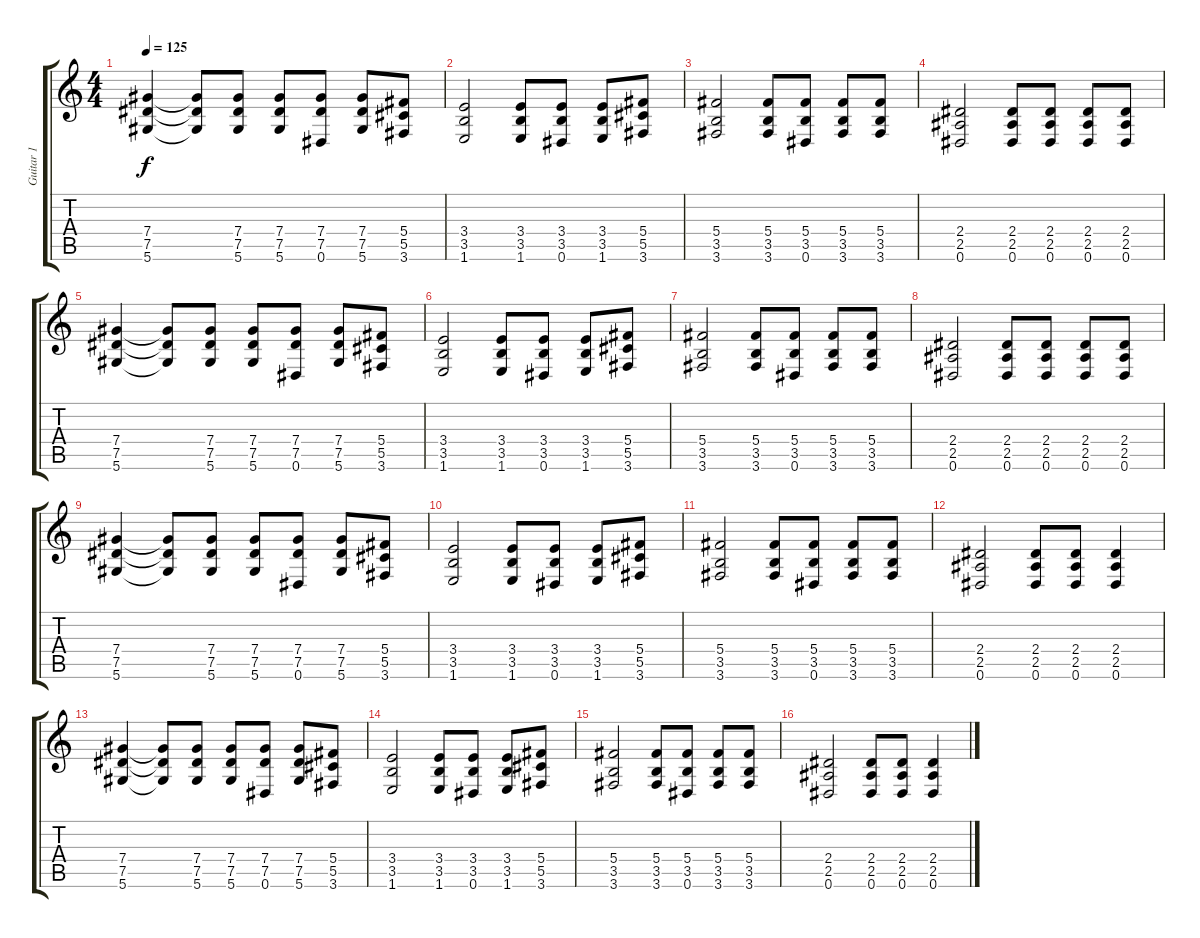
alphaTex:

\track ("Guitar 1" "Guitar 1") {instrument distortionguitar}
\staff {score tabs}
\tuning (Eb4 Bb3 Gb3 Db3 Ab2 Eb2) {hide}
\ts (4 4)
\tempo 125
\clef g2
\ks c
(7.4 7.5 5.6).4{dy f} (7.4{t} 7.5{t} 5.6{t}).8 (7.4 7.5 5.6).8 (7.4 7.5 5.6).8 (7.4 7.5 0.6).8 (7.4 7.5 5.6).8 (5.4 5.5 3.6).8 |
(3.4 3.5 1.6).2 (3.4 3.5 1.6).8 (3.4 3.5 0.6).8 (3.4 3.5 1.6).8 (5.4 5.5 3.6).8 |
(5.4 3.5 3.6).2 (5.4 3.5 3.6).8 (5.4 3.5 0.6).8 (5.4 3.5 3.6).8 (5.4 3.5 3.6).8 |
(2.4 2.5 0.6).2 (2.4 2.5 0.6).8 (2.4 2.5 0.6).8 (2.4 2.5 0.6).8 (2.4 2.5 0.6).8 |
(7.4 7.5 5.6).4 (7.4{t} 7.5{t} 5.6{t}).8 (7.4 7.5 5.6).8 (7.4 7.5 5.6).8 (7.4 7.5 0.6).8 (7.4 7.5 5.6).8 (5.4 5.5 3.6).8 |
(3.4 3.5 1.6).2 (3.4 3.5 1.6).8 (3.4 3.5 0.6).8 (3.4 3.5 1.6).8 (5.4 5.5 3.6).8 |
(5.4 3.5 3.6).2 (5.4 3.5 3.6).8 (5.4 3.5 0.6).8 (5.4 3.5 3.6).8 (5.4 3.5 3.6).8 |
(2.4 2.5 0.6).2 (2.4 2.5 0.6).8 (2.4 2.5 0.6).8 (2.4 2.5 0.6).8 (2.4 2.5 0.6).8 |
(7.4 7.5 5.6).4 (7.4{t} 7.5{t} 5.6{t}).8 (7.4 7.5 5.6).8 (7.4 7.5 5.6).8 (7.4 7.5 0.6).8 (7.4 7.5 5.6).8 (5.4 5.5 3.6).8 |
(3.4 3.5 1.6).2 (3.4 3.5 1.6).8 (3.4 3.5 0.6).8 (3.4 3.5 1.6).8 (5.4 5.5 3.6).8 |
(5.4 3.5 3.6).2 (5.4 3.5 3.6).8 (5.4 3.5 0.6).8 (5.4 3.5 3.6).8 (5.4 3.5 3.6).8 |
(2.4 2.5 0.6).2 (2.4 2.5 0.6).8 (2.4 2.5 0.6).8 (2.4 2.5 0.6).4 |
(7.4 7.5 5.6).4 (7.4{t} 7.5{t} 5.6{t}).8 (7.4 7.5 5.6).8 (7.4 7.5 5.6).8 (7.4 7.5 0.6).8 (7.4 7.5 5.6).8 (5.4 5.5 3.6).8 |
(3.4 3.5 1.6).2 (3.4 3.5 1.6).8 (3.4 3.5 0.6).8 (3.4 3.5 1.6).8 (5.4 5.5 3.6).8 |
(5.4 3.5 3.6).2 (5.4 3.5 3.6).8 (5.4 3.5 0.6).8 (5.4 3.5 3.6).8 (5.4 3.5 3.6).8 |
(2.4 2.5 0.6).2 (2.4 2.5 0.6).8 (2.4 2.5 0.6).8 (2.4 2.5 0.6).4
